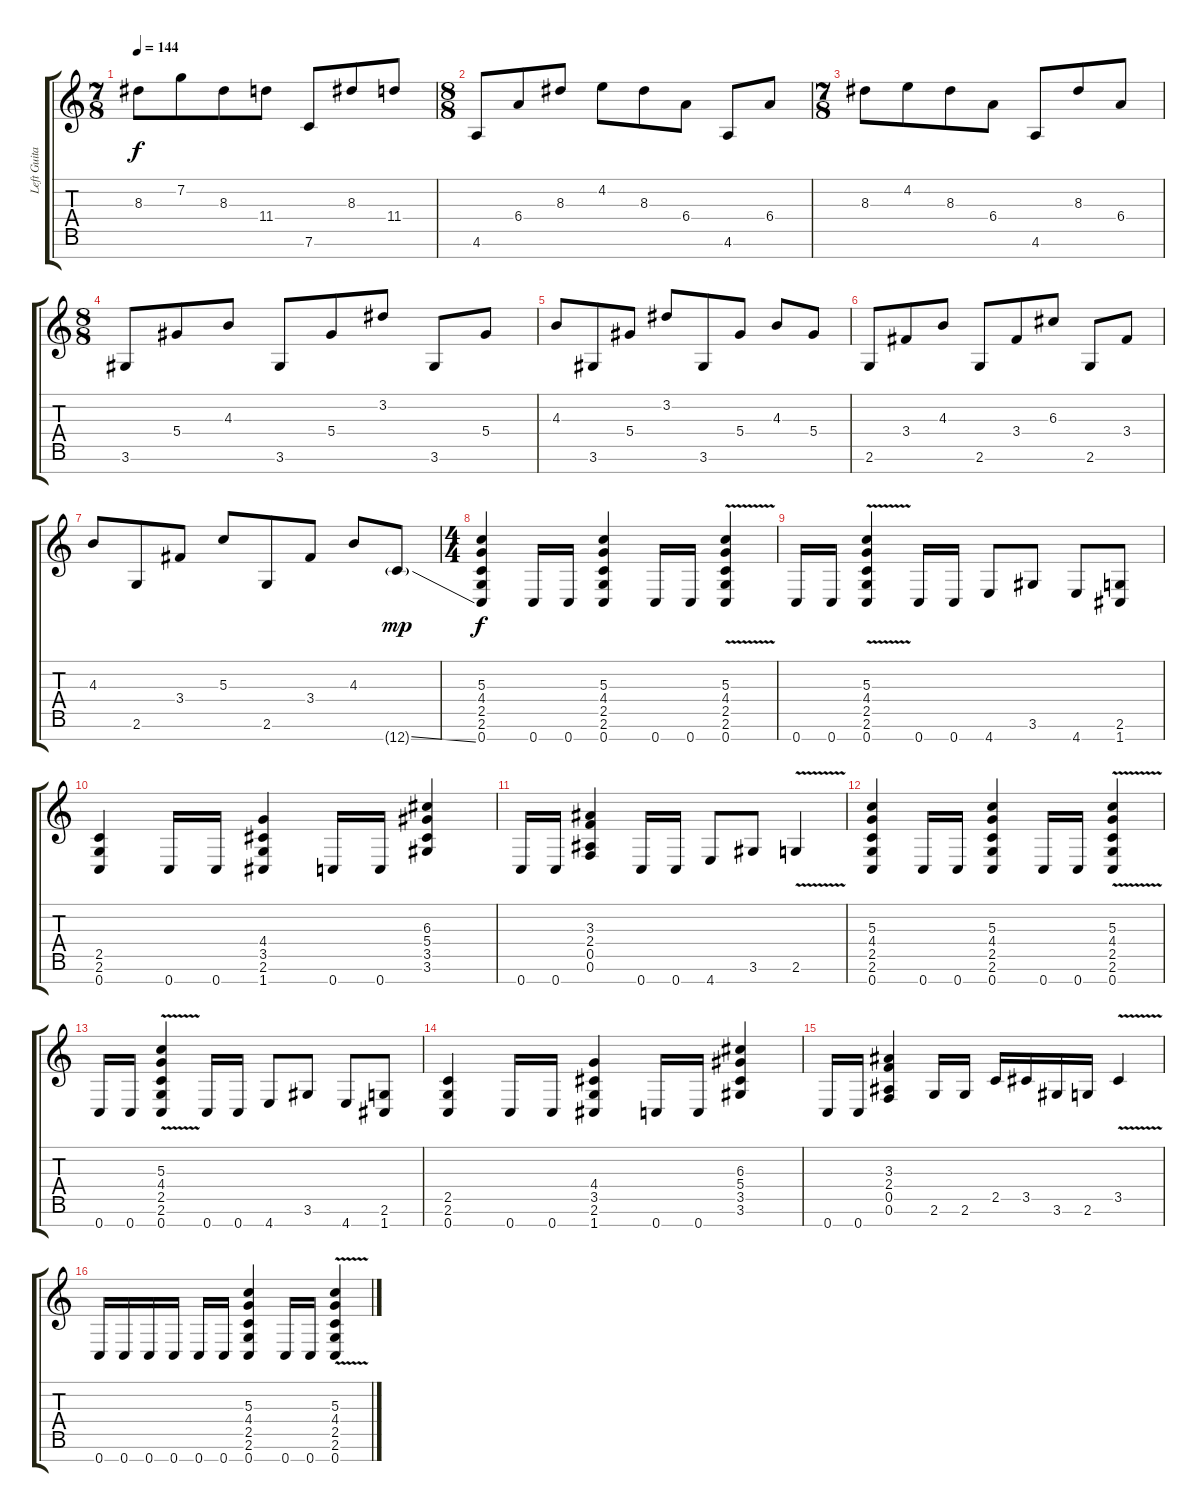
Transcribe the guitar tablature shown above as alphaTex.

\track ("Left Guitar" "Left Guita") {instrument distortionguitar}
\staff {score tabs}
\tuning (F4 C4 G3 Eb3 Bb2 F2 C2) {hide}
\ts (7 8)
\tempo 144
\clef g2
\ks c
8.3.8{dy f} 7.2.8 8.3.8 11.4.8 7.6.8 8.3.8 11.4.8 |
\ts (8 8)
4.6.8 6.4.8 8.3.8 4.2.8 8.3.8 6.4.8 4.6.8 6.4.8 |
\ts (7 8)
8.3.8 4.2.8 8.3.8 6.4.8 4.6.8 8.3.8 6.4.8 |
\ts (8 8)
3.6.8 5.4.8 4.3.8 3.6.8 5.4.8 3.2.8 3.6.8 5.4.8 |
4.3.8 3.6.8 5.4.8 3.2.8 3.6.8 5.4.8 4.3.8 5.4.8 |
2.6.8 3.4.8 4.3.8 2.6.8 3.4.8 6.3.8 2.6.8 3.4.8 |
4.3.8 2.6.8 3.4.8 5.3.8 2.6.8 3.4.8 4.3.8 12.7{ss g}.8{dy mp} |
\ts (4 4)
(5.3 4.4 2.5 2.6 0.7).4{dy f} 0.7.16 0.7.16 (5.3 4.4 2.5 2.6 0.7).4 0.7.16 0.7.16 (5.3{v} 4.4 2.5 2.6 0.7).4 |
0.7.16 0.7.16 (5.3{v} 4.4{v} 2.5 2.6 0.7).4 0.7.16 0.7.16 4.7.8 3.6.8 4.7.8 (2.6 1.7).8 |
(2.5 2.6 0.7).4 0.7.16 0.7.16 (4.4 3.5 2.6 1.7).4 0.7.16 0.7.16 (6.3 5.4 3.5 3.6).4 |
0.7.16 0.7.16 (3.3 2.4 0.5 0.6).4 0.7.16 0.7.16 4.7.8 3.6.8 2.6{v}.4 |
(5.3 4.4 2.5 2.6 0.7).4 0.7.16 0.7.16 (5.3 4.4 2.5 2.6 0.7).4 0.7.16 0.7.16 (5.3{v} 4.4 2.5 2.6 0.7).4 |
0.7.16 0.7.16 (5.3{v} 4.4{v} 2.5 2.6 0.7).4 0.7.16 0.7.16 4.7.8 3.6.8 4.7.8 (2.6 1.7).8 |
(2.5 2.6 0.7).4 0.7.16 0.7.16 (4.4 3.5 2.6 1.7).4 0.7.16 0.7.16 (6.3 5.4 3.5 3.6).4 |
0.7.16 0.7.16 (3.3 2.4 0.5 0.6).4 2.6.16 2.6.16 2.5.16 3.5.16 3.6.16 2.6.16 3.5{v}.4 |
0.7.16 0.7.16 0.7.16 0.7.16 0.7.16 0.7.16 (5.3 4.4 2.5 2.6 0.7).4 0.7.16 0.7.16 (5.3{v} 4.4 2.5 2.6 0.7).4
